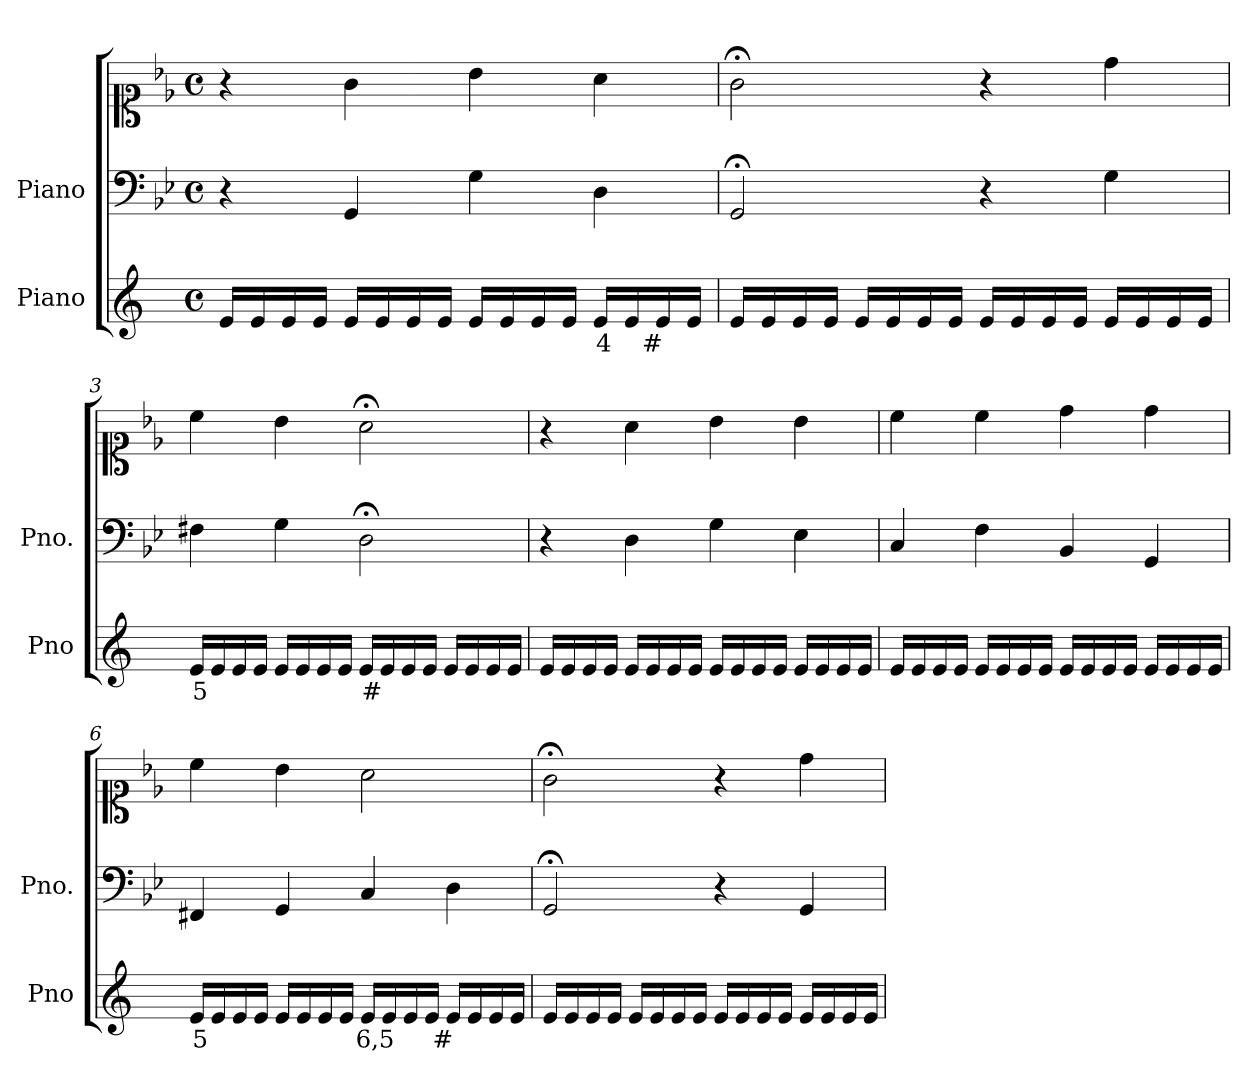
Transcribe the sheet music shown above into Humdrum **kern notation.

**kern	**text	**kern	**kern
*part2	*part2	*part1	*part1
*staff3	*staff3	*staff2	*staff1
*I"Piano	*	*I"Piano	*
*I'Pno	*	*I'Pno.	*
*clefG2	*	*clefF4	*clefC1
*k[]	*	*k[b-e-]	*k[b-e-]
*M4/4	*	*M4/4	*M4/4
*met(c)	*	*met(c)	*met(c)
=1	=1	=1	=1
16e/LL	.	4r	4r
16e/	.	.	.
16e/	.	.	.
16e/JJ	.	.	.
16e/LL	.	4GG/	4g\
16e/	.	.	.
16e/	.	.	.
16e/JJ	.	.	.
16e/LL	.	4G\	4b-\
16e/	.	.	.
16e/	.	.	.
16e/JJ	.	.	.
!	!LO:LY:b	!	!
16e/LL	4	4D\	4a\
16e/	.	.	.
!	!LO:LY:b	!	!
16e/	#	.	.
16e/JJ	.	.	.
=2	=2	=2	=2
16e/LL	.	2GG;</	2g;<\
16e/	.	.	.
16e/	.	.	.
16e/JJ	.	.	.
16e/LL	.	.	.
16e/	.	.	.
16e/	.	.	.
16e/JJ	.	.	.
16e/LL	.	4r	4r
16e/	.	.	.
16e/	.	.	.
16e/JJ	.	.	.
16e/LL	.	4G\	4dd\
16e/	.	.	.
16e/	.	.	.
16e/JJ	.	.	.
=3	=3	=3	=3
!	!LO:LY:b	!	!
16e/LL	5	4F#X\	4cc\
16e/	.	.	.
16e/	.	.	.
16e/JJ	.	.	.
16e/LL	.	4G\	4b-\
16e/	.	.	.
16e/	.	.	.
16e/JJ	.	.	.
!	!LO:LY:b	!	!
16e/LL	#	2D;<\	2a;<\
16e/	.	.	.
16e/	.	.	.
16e/JJ	.	.	.
16e/LL	.	.	.
16e/	.	.	.
16e/	.	.	.
16e/JJ	.	.	.
=4	=4	=4	=4
16e/LL	.	4r	4r
16e/	.	.	.
16e/	.	.	.
16e/JJ	.	.	.
16e/LL	.	4D\	4a\
16e/	.	.	.
16e/	.	.	.
16e/JJ	.	.	.
16e/LL	.	4G\	4b-\
16e/	.	.	.
16e/	.	.	.
16e/JJ	.	.	.
16e/LL	.	4E-\	4b-\
16e/	.	.	.
16e/	.	.	.
16e/JJ	.	.	.
=5	=5	=5	=5
16e/LL	.	4C/	4cc\
16e/	.	.	.
16e/	.	.	.
16e/JJ	.	.	.
16e/LL	.	4F\	4cc\
16e/	.	.	.
16e/	.	.	.
16e/JJ	.	.	.
16e/LL	.	4BB-/	4dd\
16e/	.	.	.
16e/	.	.	.
16e/JJ	.	.	.
16e/LL	.	4GG/	4dd\
16e/	.	.	.
16e/	.	.	.
16e/JJ	.	.	.
=6	=6	=6	=6
!	!LO:LY:b	!	!
16e/LL	5	4FF#X/	4cc\
16e/	.	.	.
16e/	.	.	.
16e/JJ	.	.	.
16e/LL	.	4GG/	4b-\
16e/	.	.	.
16e/	.	.	.
16e/JJ	.	.	.
!	!LO:LY:b	!	!
16e/LL	6,5	4C/	2a\
16e/	.	.	.
16e/	.	.	.
16e/JJ	.	.	.
!	!LO:LY:b	!	!
16e/LL	#	4D\	.
16e/	.	.	.
16e/	.	.	.
16e/JJ	.	.	.
=7	=7	=7	=7
16e/LL	.	2GG;</	2g;<\
16e/	.	.	.
16e/	.	.	.
16e/JJ	.	.	.
16e/LL	.	.	.
16e/	.	.	.
16e/	.	.	.
16e/JJ	.	.	.
16e/LL	.	4r	4r
16e/	.	.	.
16e/	.	.	.
16e/JJ	.	.	.
16e/LL	.	4GG/	4dd\
16e/	.	.	.
16e/	.	.	.
16e/JJ	.	.	.
=	=	=	=
*-	*-	*-	*-
